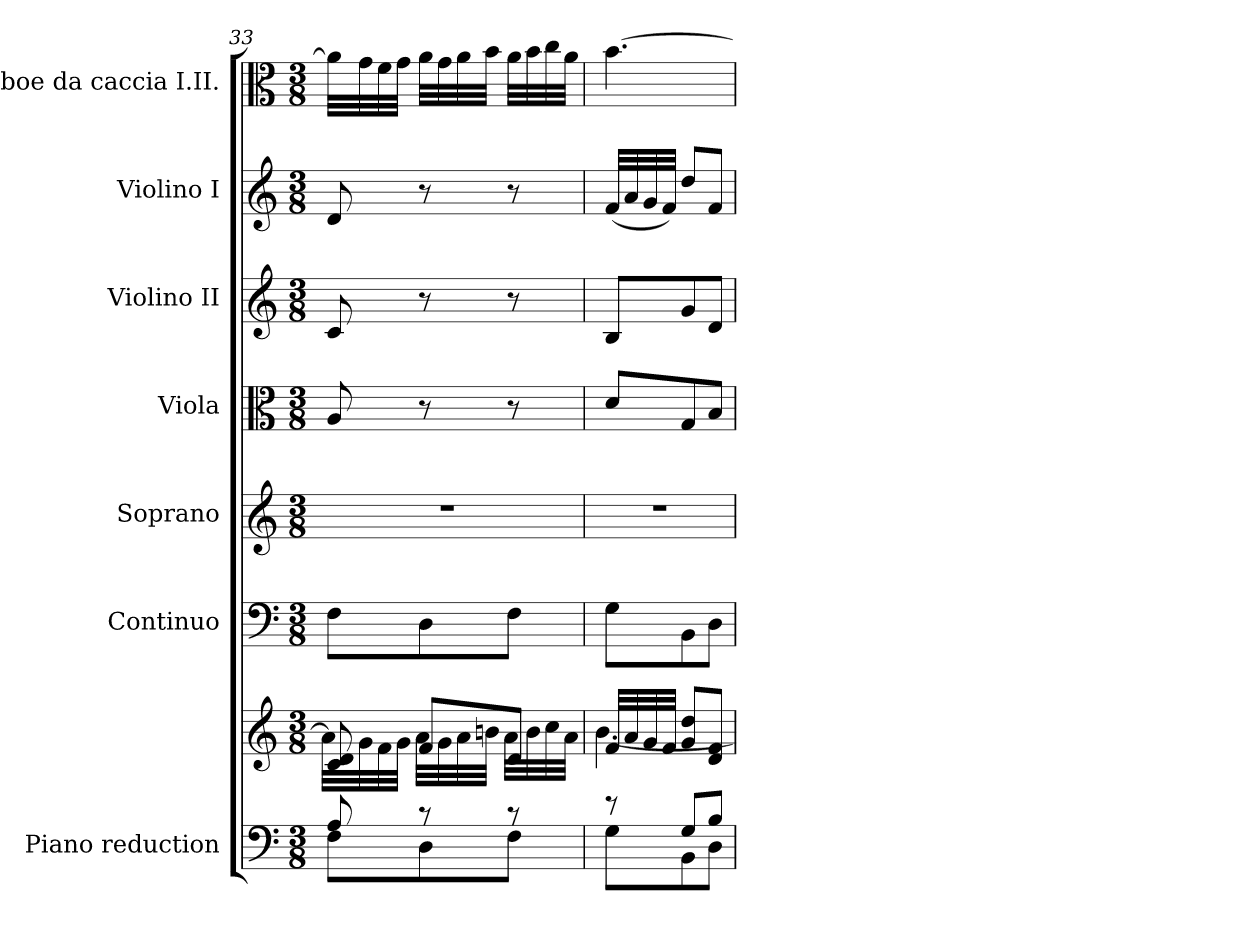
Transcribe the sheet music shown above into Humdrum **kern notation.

**kern	**kern	**kern	**kern	**kern	**kern	**kern	**kern
*part7	*part7	*part6	*part5	*part4	*part3	*part2	*part1
*staff8	*staff7	*staff6	*staff5	*staff4	*staff3	*staff2	*staff1
*I"Piano reduction	*	*I"Continuo	*I"Soprano	*I"Viola	*I"Violino II	*I"Violino I	*I"Oboe da caccia I.II.
*I'Pno	*	*	*	*I'Vla	*I'Vln	*I'Vln	*I'Ob
*clefF4	*clefG2	*clefF4	*clefG2	*clefC3	*clefG2	*clefG2	*clefC3
*k[]	*k[]	*k[]	*k[]	*k[]	*k[]	*k[]	*k[]
*M3/8	*M3/8	*M3/8	*M3/8	*M3/8	*M3/8	*M3/8	*M3/8
=33	=33	=33	=33	=33	=33	=33	=33
*^	*^	*	*	*	*	*	*
8A/	8F\L	8c/ 8d/	32a\LLL]	8F\L	4.r	8A/	8c/	8d/	32a\LLL]
.	.	.	32g\	.	.	.	.	.	32g\
.	.	.	32f\	.	.	.	.	.	32f\
.	.	.	32g\JJJ	.	.	.	.	.	32g\JJJ
8r	8D\	8f/L	32a\LLL	8D\	.	8r	8r	8r	32a\LLL
.	.	.	32g\	.	.	.	.	.	32g\
.	.	.	32a\	.	.	.	.	.	32a\
.	.	.	32bn\JJJ	.	.	.	.	.	32b\JJJ
8r	8F\J	8d/J	32a\LLL	8F\J	.	8r	8r	8r	32a\LLL
.	.	.	32b\	.	.	.	.	.	32b\
.	.	.	32cc\	.	.	.	.	.	32cc\
.	.	.	32a\JJJ	.	.	.	.	.	32a\JJJ
=34	=34	=34	=34	=34	=34	=34	=34	=34	=34
8r	8G\L	32f/LLL	[>4.b\	8G\L	4.r	8d/L	8B/L	(32f/LLL	[4.b\
.	.	32a/	.	.	.	.	.	32a/	.
.	.	32g/	.	.	.	.	.	32g/	.
.	.	32f/JJJ	.	.	.	.	.	32f/JJJ)	.
8G/L	8BB\	8g/ 8dd/L	.	8BB\	.	8G/	8g/	8dd/L	.
8B/J	8D\J	8d/ 8f/J	.	8D\J	.	8B/J	8d/J	8f/J	.
*v	*v	*	*	*	*	*	*	*	*
*	*v	*v	*	*	*	*	*	*
=	=	=	=	=	=	=	=
*-	*-	*-	*-	*-	*-	*-	*-
